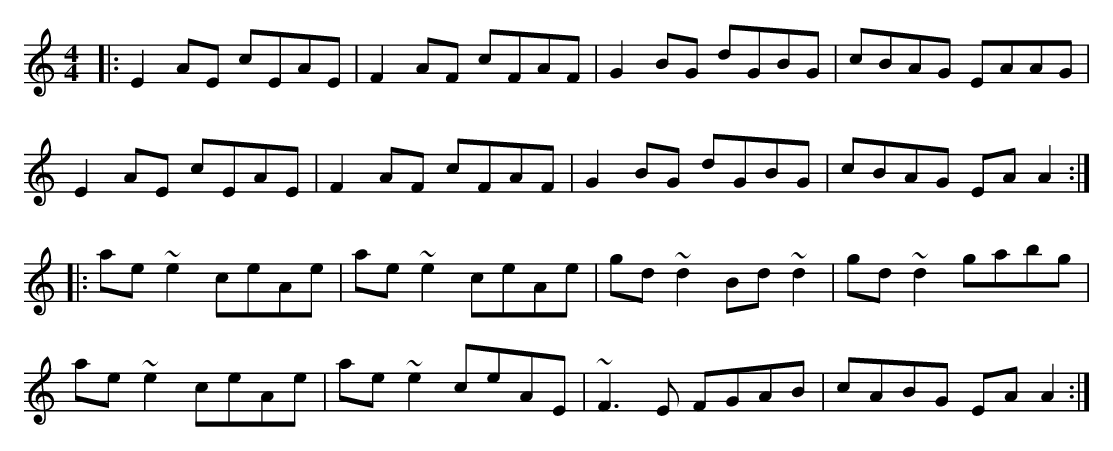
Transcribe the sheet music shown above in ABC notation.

X:1
M:4/4
K:Amin
|:E2AE cEAE|F2AF cFAF|G2BG dGBG|cBAG EAAG|
E2AE cEAE|F2AF cFAF|G2BG dGBG|cBAG EAA2:|
|:ae~e2 ceAe|ae~e2 ceAe|gd~d2 Bd~d2|gd~d2 gabg|
ae~e2 ceAe|ae~e2 ceAE|~F3E FGAB|cABG EAA2:|
